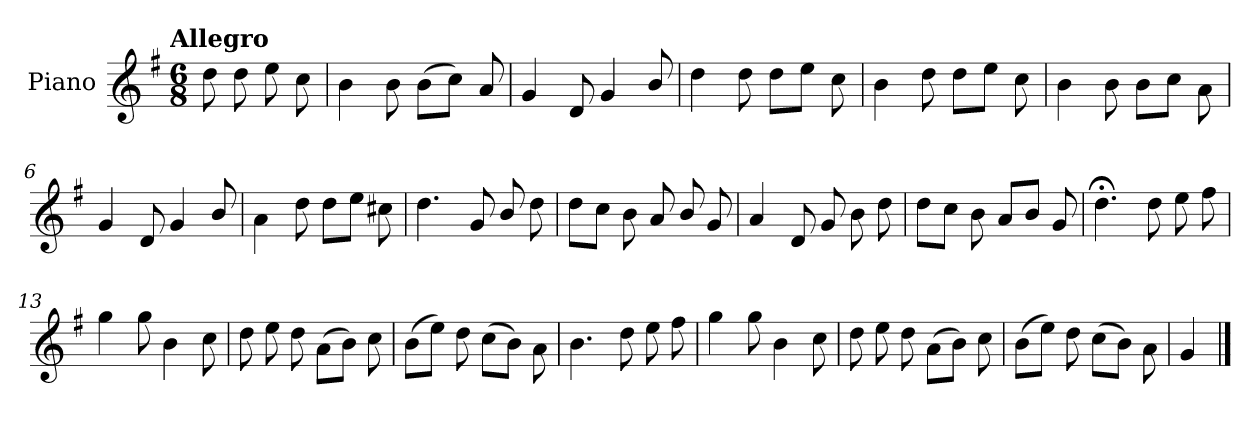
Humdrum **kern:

**kern
*part1
*staff1
*I"Piano
*I'Pno.
*clefG2
*k[f#]
!!LO:TX:omd:t=Allegro
*M6/8
*MM144
=
8dd\
8dd\
8ee\
8cc\
=1
4b\
8b\
(>8b\L
8cc\J)
8a/
=2
4g/
8d/
4g/
8b/
=3
4dd\
8dd\
8dd\L
8ee\J
8cc\
!!LO:LB:g=z
=4
4b\
8dd\
8dd\L
8ee\J
8cc\
=5
4b\
8b\
8b\L
8cc\J
8a\
=6
4g/
8d/
4g/
8b/
=7
4a\
8dd\
8dd\L
8ee\J
8cc#X\
=8
4.dd\
8g/
8b/
8dd\
!!LO:LB:g=z
=9
8dd\L
8cc\J
8b\
8a/
8b/
8g/
=10
4a/
8d/
8g/
8b\
8dd\
=11
8dd\L
8cc\J
8b\
8a/L
8b/J
8g/
=12
4.dd;<\
8dd\
8ee\
8ff#\
!!LO:LB:g=z
=13
4gg\
8gg\
4b\
8cc\
=14
8dd\
8ee\
8dd\
(>8a\L
8b\J)
8cc\
=15
(>8b\L
8ee\J)
8dd\
(>8cc\L
8b\J)
8a\
=16
4.b\
8dd\
8ee\
8ff#\
!!LO:LB:g=z
=17
4gg\
8gg\
4b\
8cc\
=18
8dd\
8ee\
8dd\
(>8a\L
8b\J)
8cc\
=19
(>8b\L
8ee\J)
8dd\
(>8cc\L
8b\J)
8a\
=20
4g/
==
*-
